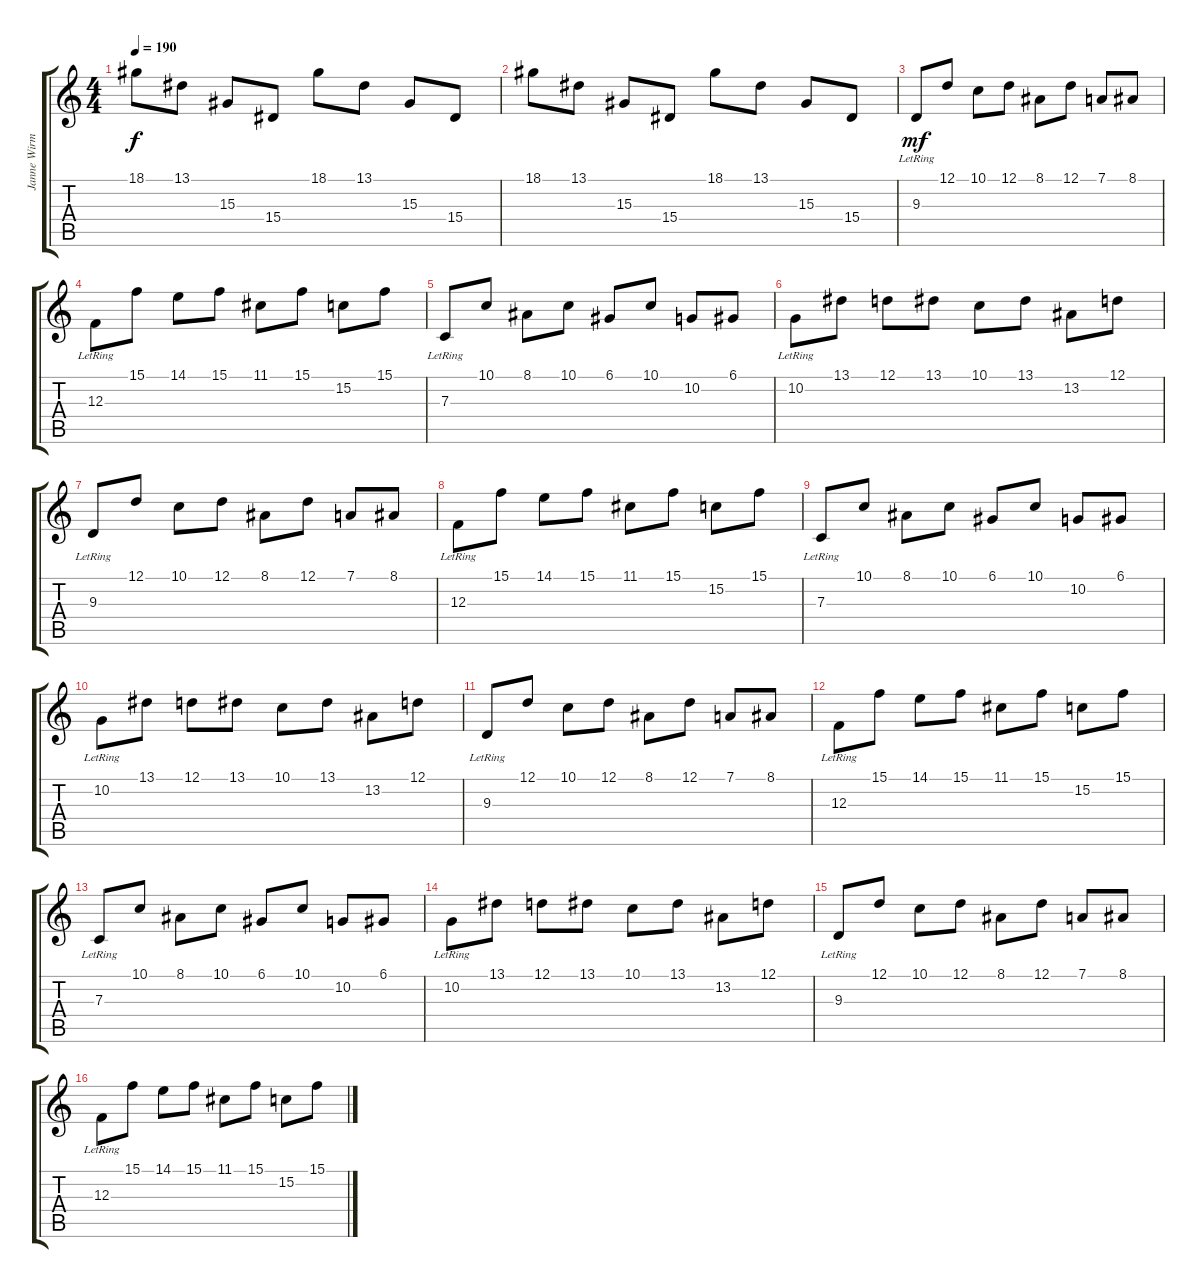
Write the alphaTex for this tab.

\track ("Janne Wirmen" "Janne Wirm") {instrument pad1newage}
\staff {score tabs}
\tuning (D4 A3 F3 C3 G2 D2) {hide}
\ts (4 4)
\tempo 190
\clef g2
\ks c
18.1.8{dy f} 13.1.8 15.3.8 15.4.8 18.1.8 13.1.8 15.3.8 15.4.8 |
18.1.8 13.1.8 15.3.8 15.4.8 18.1.8 13.1.8 15.3.8 15.4.8 |
9.3{lr}.8{dy mf} 12.1.8 10.1.8 12.1.8 8.1.8 12.1.8 7.1.8 8.1.8 |
12.3{lr}.8 15.1.8 14.1.8 15.1.8 11.1.8 15.1.8 15.2.8 15.1.8 |
7.3{lr}.8 10.1.8 8.1.8 10.1.8 6.1.8 10.1.8 10.2.8 6.1.8 |
10.2{lr}.8 13.1.8 12.1.8 13.1.8 10.1.8 13.1.8 13.2.8 12.1.8 |
9.3{lr}.8 12.1.8 10.1.8 12.1.8 8.1.8 12.1.8 7.1.8 8.1.8 |
12.3{lr}.8 15.1.8 14.1.8 15.1.8 11.1.8 15.1.8 15.2.8 15.1.8 |
7.3{lr}.8 10.1.8 8.1.8 10.1.8 6.1.8 10.1.8 10.2.8 6.1.8 |
10.2{lr}.8 13.1.8 12.1.8 13.1.8 10.1.8 13.1.8 13.2.8 12.1.8 |
9.3{lr}.8 12.1.8 10.1.8 12.1.8 8.1.8 12.1.8 7.1.8 8.1.8 |
12.3{lr}.8 15.1.8 14.1.8 15.1.8 11.1.8 15.1.8 15.2.8 15.1.8 |
7.3{lr}.8 10.1.8 8.1.8 10.1.8 6.1.8 10.1.8 10.2.8 6.1.8 |
10.2{lr}.8 13.1.8 12.1.8 13.1.8 10.1.8 13.1.8 13.2.8 12.1.8 |
9.3{lr}.8 12.1.8 10.1.8 12.1.8 8.1.8 12.1.8 7.1.8 8.1.8 |
12.3{lr}.8 15.1.8 14.1.8 15.1.8 11.1.8 15.1.8 15.2.8 15.1.8
